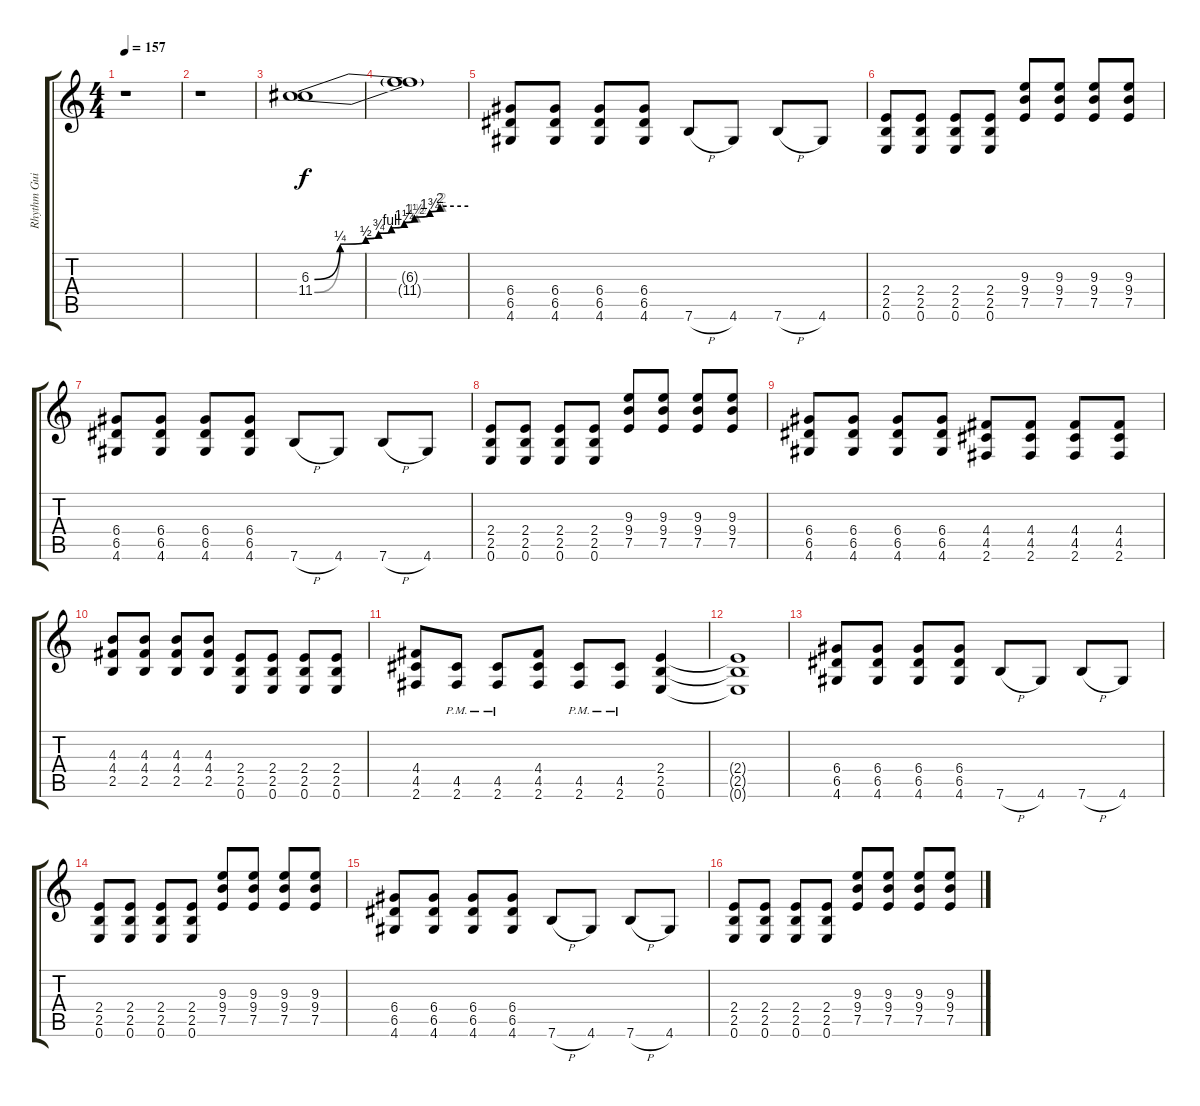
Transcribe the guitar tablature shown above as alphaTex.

\track ("Rhythm Guitar (Left)" "Rhythm Gui") {instrument overdrivenguitar}
\staff {score tabs}
\tuning (E4 B3 G3 D3 A2 E2) {hide}
\ts (4 4)
\tempo 157
\clef g2
\ks c
r.1{dy f} |
r.1 |
(6.3{be (custom 0 0 10 1 20 2 25 3 30 4 35 5 39 6 45 7 49 8 60 8)} 11.4{be (custom 0 0 10 1 20 2 25 3 30 4 35 5 40 6 45 7 50 8 60 8)}).1 |
(6.3{t} 11.4{t}).1 |
(6.4 6.5 4.6).8 (6.4 6.5 4.6).8 (6.4 6.5 4.6).8 (6.4 6.5 4.6).8 7.6{h}.8 4.6.8 7.6{h}.8 4.6.8 |
(2.4 2.5 0.6).8 (2.4 2.5 0.6).8 (2.4 2.5 0.6).8 (2.4 2.5 0.6).8 (9.3 9.4 7.5).8 (9.3 9.4 7.5).8 (9.3 9.4 7.5).8 (9.3 9.4 7.5).8 |
(6.4 6.5 4.6).8 (6.4 6.5 4.6).8 (6.4 6.5 4.6).8 (6.4 6.5 4.6).8 7.6{h}.8 4.6.8 7.6{h}.8 4.6.8 |
(2.4 2.5 0.6).8 (2.4 2.5 0.6).8 (2.4 2.5 0.6).8 (2.4 2.5 0.6).8 (9.3 9.4 7.5).8 (9.3 9.4 7.5).8 (9.3 9.4 7.5).8 (9.3 9.4 7.5).8 |
(6.4 6.5 4.6).8 (6.4 6.5 4.6).8 (6.4 6.5 4.6).8 (6.4 6.5 4.6).8 (4.4 4.5 2.6).8 (4.4 4.5 2.6).8 (4.4 4.5 2.6).8 (4.4 4.5 2.6).8 |
(4.3 4.4 2.5).8 (4.3 4.4 2.5).8 (4.3 4.4 2.5).8 (4.3 4.4 2.5).8 (2.4 2.5 0.6).8 (2.4 2.5 0.6).8 (2.4 2.5 0.6).8 (2.4 2.5 0.6).8 |
(4.4 4.5 2.6).8 (4.5{pm} 2.6{pm}).8 (4.5{pm} 2.6{pm}).8 (4.4 4.5 2.6).8 (4.5{pm} 2.6{pm}).8 (4.5{pm} 2.6{pm}).8 (2.4 2.5 0.6).4{volume 5} |
(2.4{t} 2.5{t} 0.6{t}).1 |
(6.4 6.5 4.6).8 (6.4 6.5 4.6).8 (6.4 6.5 4.6).8 (6.4 6.5 4.6).8{volume 15} 7.6{h}.8 4.6.8 7.6{h}.8 4.6.8 |
(2.4 2.5 0.6).8 (2.4 2.5 0.6).8 (2.4 2.5 0.6).8 (2.4 2.5 0.6).8 (9.3 9.4 7.5).8 (9.3 9.4 7.5).8 (9.3 9.4 7.5).8 (9.3 9.4 7.5).8 |
(6.4 6.5 4.6).8 (6.4 6.5 4.6).8 (6.4 6.5 4.6).8 (6.4 6.5 4.6).8 7.6{h}.8 4.6.8 7.6{h}.8 4.6.8 |
(2.4 2.5 0.6).8 (2.4 2.5 0.6).8 (2.4 2.5 0.6).8 (2.4 2.5 0.6).8 (9.3 9.4 7.5).8 (9.3 9.4 7.5).8 (9.3 9.4 7.5).8 (9.3 9.4 7.5).8
